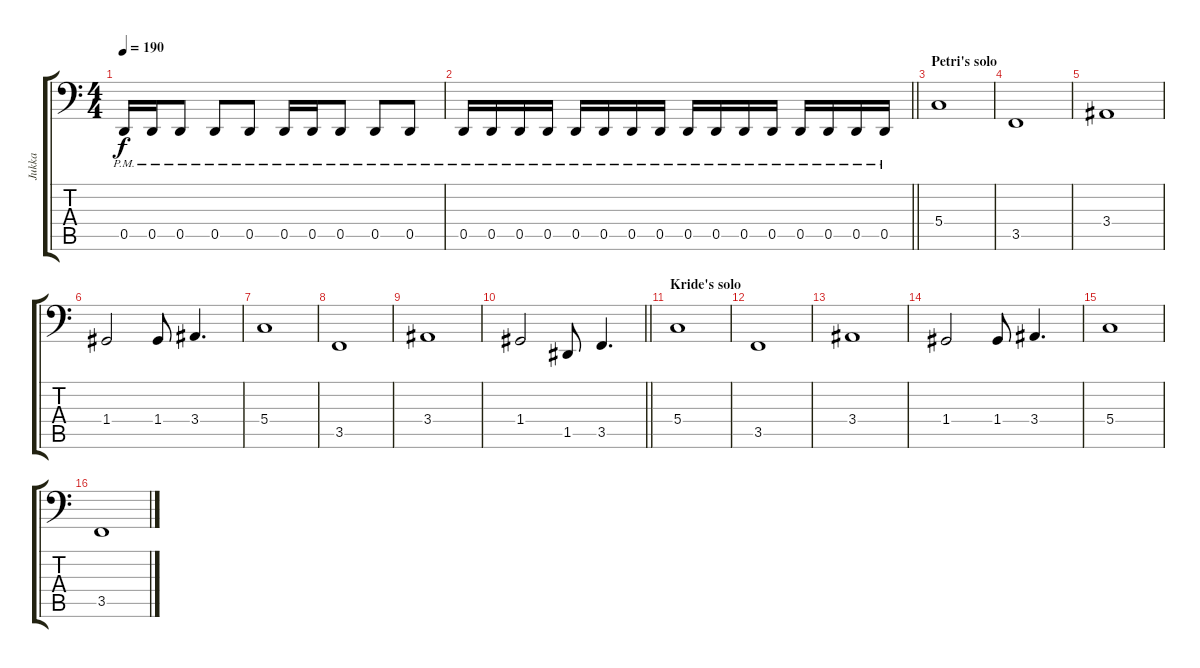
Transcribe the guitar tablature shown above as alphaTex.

\track ("Jukka" "Jukka") {instrument electricbasspick}
\staff {score tabs}
\tuning (Bb2 F2 C2 G1 D1 A0) {hide}
\ts (4 4)
\tempo 190
\clef f4
\ks c
0.5{pm}.16{dy f} 0.5{pm}.16 0.5{pm}.8 0.5{pm}.8 0.5{pm}.8 0.5{pm}.16 0.5{pm}.16 0.5{pm}.8 0.5{pm}.8 0.5{pm}.8 |
\barLineRight lightlight
0.5{pm}.16 0.5{pm}.16 0.5{pm}.16 0.5{pm}.16 0.5{pm}.16 0.5{pm}.16 0.5{pm}.16 0.5{pm}.16 0.5{pm}.16 0.5{pm}.16 0.5{pm}.16 0.5{pm}.16 0.5{pm}.16 0.5{pm}.16 0.5{pm}.16 0.5{pm}.16 |
\section ("" "Petri's solo")
5.4.1 |
3.5.1 |
3.4.1 |
1.4.2 1.4.8 3.4.4{d} |
5.4.1 |
3.5.1 |
3.4.1 |
\barLineRight lightlight
1.4.2 1.5.8 3.5.4{d} |
\section ("" "Kride's solo")
5.4.1 |
3.5.1 |
3.4.1 |
1.4.2 1.4.8 3.4.4{d} |
5.4.1 |
3.5.1
